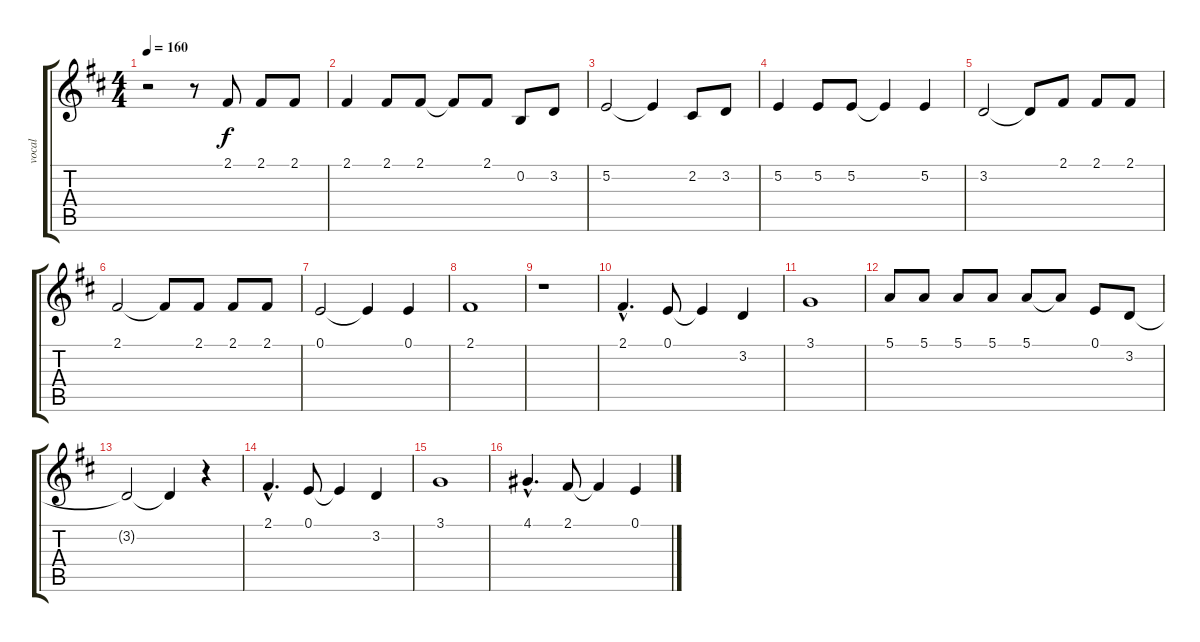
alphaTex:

\track ("vocal" "vocal") {instrument pad3polysynth}
\staff {score tabs}
\tuning (E4 B3 G3 D3 A2 E2) {hide}
\ts (4 4)
\tempo 160
\clef g2
\ks bminor
r.2{dy f} r.8 2.1.8 2.1.8 2.1.8 |
2.1.4 2.1.8 2.1.8 2.1{t}.8 2.1.8 0.2.8 3.2.8 |
5.2.2 5.2{t}.4 2.2.8 3.2.8 |
5.2.4 5.2.8 5.2.8 5.2{t}.4 5.2.4 |
3.2.2 3.2{t}.8 2.1.8 2.1.8 2.1.8 |
2.1.2 2.1{t}.8 2.1.8 2.1.8 2.1.8 |
0.1.2 0.1{t}.4 0.1.4 |
2.1.1 |
r.1 |
2.1{hac}.4{d} 0.1.8 0.1{t}.4 3.2.4 |
3.1.1 |
5.1.8 5.1.8 5.1.8 5.1.8 5.1.8 5.1{t}.8 0.1.8 3.2.8 |
3.2{t}.2 3.2{t}.4 r.4 |
2.1{hac}.4{d} 0.1.8 0.1{t}.4 3.2.4 |
3.1.1 |
4.1{hac}.4{d} 2.1.8 2.1{t}.4 0.1.4
